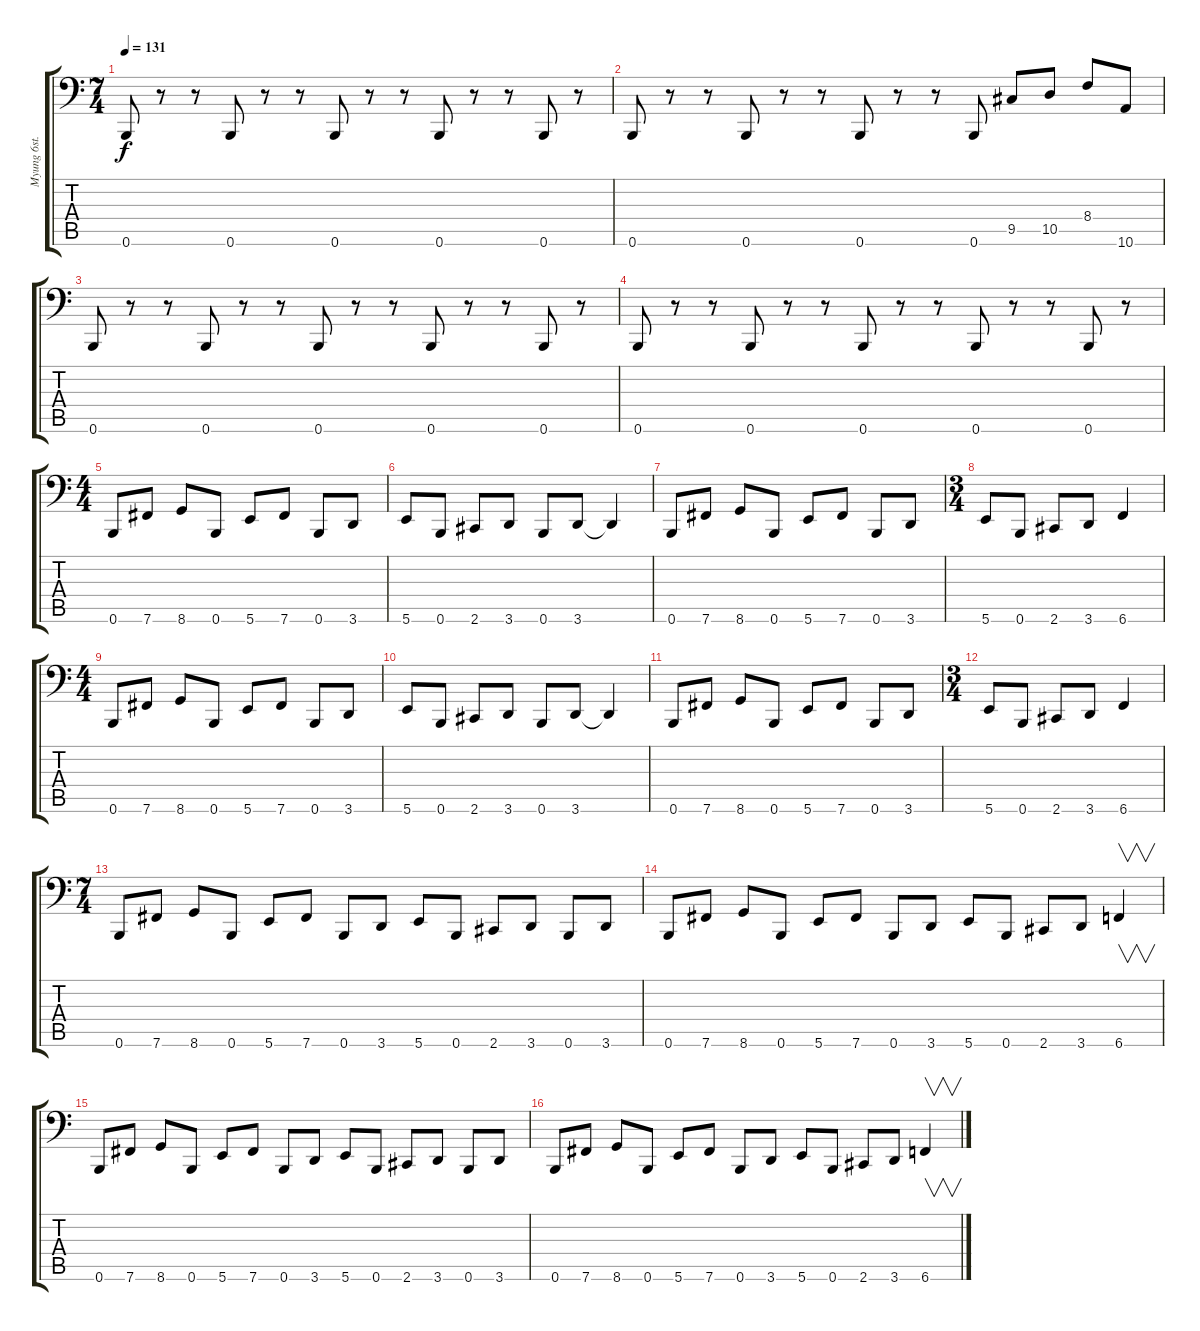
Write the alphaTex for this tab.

\track ("Myung 6st." "Myung 6st.") {instrument electricbasspick}
\staff {score tabs}
\tuning (C3 G2 D2 A1 E1 B0) {hide}
\ts (7 4)
\tempo 131
\clef f4
\ks c
0.6.8{dy f} r.8 r.8 0.6.8 r.8 r.8 0.6.8 r.8 r.8 0.6.8 r.8 r.8 0.6.8 r.8 |
0.6.8 r.8 r.8 0.6.8 r.8 r.8 0.6.8 r.8 r.8 0.6.8 9.5.8 10.5.8 8.4.8 10.6.8 |
0.6.8 r.8 r.8 0.6.8 r.8 r.8 0.6.8 r.8 r.8 0.6.8 r.8 r.8 0.6.8 r.8 |
0.6.8 r.8 r.8 0.6.8 r.8 r.8 0.6.8 r.8 r.8 0.6.8 r.8 r.8 0.6.8 r.8 |
\ts (4 4)
0.6.8 7.6.8 8.6.8 0.6.8 5.6.8 7.6.8 0.6.8 3.6.8 |
5.6.8 0.6.8 2.6.8 3.6.8 0.6.8 3.6.8 3.6{t}.4 |
0.6.8 7.6.8 8.6.8 0.6.8 5.6.8 7.6.8 0.6.8 3.6.8 |
\ts (3 4)
5.6.8 0.6.8 2.6.8 3.6.8 6.6.4 |
\ts (4 4)
0.6.8 7.6.8 8.6.8 0.6.8 5.6.8 7.6.8 0.6.8 3.6.8 |
5.6.8 0.6.8 2.6.8 3.6.8 0.6.8 3.6.8 3.6{t}.4 |
0.6.8 7.6.8 8.6.8 0.6.8 5.6.8 7.6.8 0.6.8 3.6.8 |
\ts (3 4)
5.6.8 0.6.8 2.6.8 3.6.8 6.6.4 |
\ts (7 4)
0.6.8 7.6.8 8.6.8 0.6.8 5.6.8 7.6.8 0.6.8 3.6.8 5.6.8 0.6.8 2.6.8 3.6.8 0.6.8 3.6.8 |
0.6.8 7.6.8 8.6.8 0.6.8 5.6.8 7.6.8 0.6.8 3.6.8 5.6.8 0.6.8 2.6.8 3.6.8 6.6.4{v} |
0.6.8 7.6.8 8.6.8 0.6.8 5.6.8 7.6.8 0.6.8 3.6.8 5.6.8 0.6.8 2.6.8 3.6.8 0.6.8 3.6.8 |
0.6.8 7.6.8 8.6.8 0.6.8 5.6.8 7.6.8 0.6.8 3.6.8 5.6.8 0.6.8 2.6.8 3.6.8 6.6.4{v}
